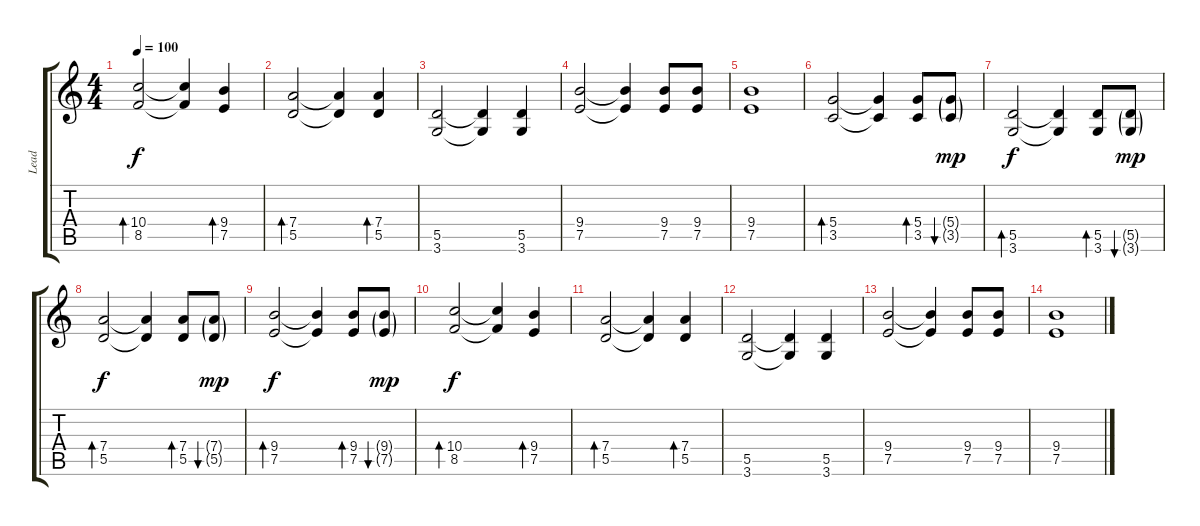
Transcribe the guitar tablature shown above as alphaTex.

\track ("Lead" "Lead") {instrument distortionguitar}
\staff {score tabs}
\tuning (E4 B3 G3 D3 A2 E2) {hide}
\ts (4 4)
\tempo 100
\clef g2
\ks c
(10.4 8.5).2{bd 60 dy f} (10.4{t} 8.5{t}).4 (9.4 7.5).4{bd 60} |
(7.4 5.5).2{bd 60} (7.4{t} 5.5{t}).4 (7.4 5.5).4{bd 60} |
(5.5 3.6).2 (5.5{t} 3.6{t}).4 (5.5 3.6).4 |
(9.4 7.5).2 (9.4{t} 7.5{t}).4 (9.4 7.5).8 (9.4 7.5).8 |
(9.4 7.5).1 |
(5.4 3.5).2{bd 60} (5.4{t} 3.5{t}).4 (5.4 3.5).8{bd 60} (5.4{g} 3.5{g}).8{bu 60 dy mp} |
(5.5 3.6).2{bd 60 dy f} (5.5{t} 3.6{t}).4 (5.5 3.6).8{bd 60} (5.5{g} 3.6{g}).8{bu 60 dy mp} |
(7.4 5.5).2{bd 60 dy f} (7.4{t} 5.5{t}).4 (7.4 5.5).8{bd 60} (7.4{g} 5.5{g}).8{bu 60 dy mp} |
(9.4 7.5).2{bd 60 dy f} (9.4{t} 7.5{t}).4 (9.4 7.5).8{bd 60} (9.4{g} 7.5{g}).8{bu 60 dy mp} |
(10.4 8.5).2{bd 60 dy f} (10.4{t} 8.5{t}).4 (9.4 7.5).4{bd 60} |
(7.4 5.5).2{bd 60} (7.4{t} 5.5{t}).4 (7.4 5.5).4{bd 60} |
(5.5 3.6).2 (5.5{t} 3.6{t}).4 (5.5 3.6).4 |
(9.4 7.5).2 (9.4{t} 7.5{t}).4 (9.4 7.5).8 (9.4 7.5).8 |
(9.4 7.5).1
